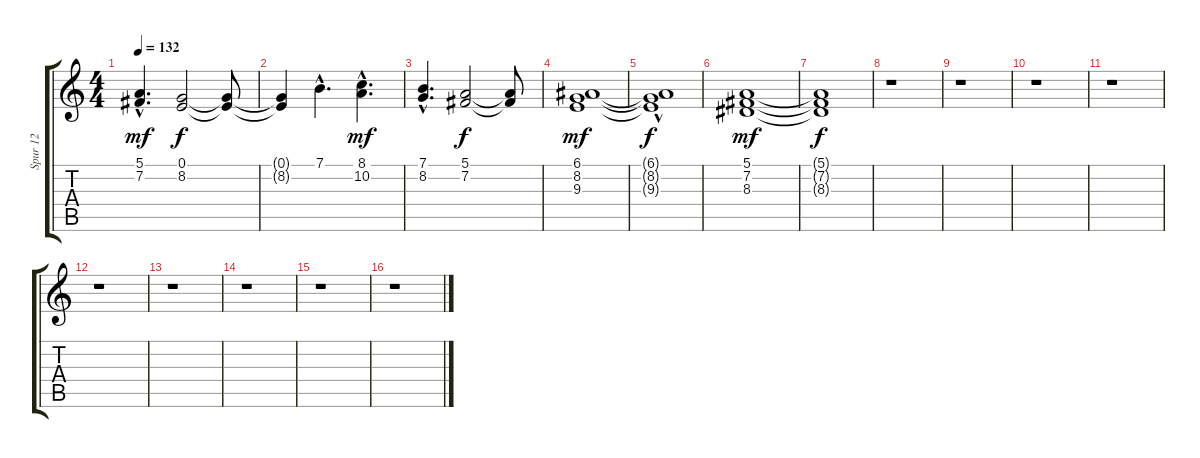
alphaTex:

\track ("Spur 12" "Spur 12") {instrument choiraahs}
\staff {score tabs}
\tuning (E4 B3 G3 D3 A2 E2) {hide}
\ts (4 4)
\tempo 132
\clef g2
\ks c
(5.1{hac} 7.2{hac}).4{d dy mf} (0.1 8.2).2{dy f} (0.1{t} 8.2{t}).8 |
(0.1{t} 8.2{t}).4 7.1{hac}.4{d} (8.1{hac} 10.2{hac}).4{d dy mf} |
(7.1{hac} 8.2{hac}).4{d} (5.1 7.2).2{dy f} (5.1{t} 7.2{t}).8 |
(6.1 8.2 9.3).1{dy mf} |
(6.1{t} 8.2{hac t} 9.3{t}).1{dy f} |
(5.1 7.2 8.3).1{dy mf} |
(5.1{t} 7.2{t} 8.3{t}).1{dy f} |
r.1 |
r.1 |
r.1 |
r.1 |
r.1 |
r.1 |
r.1 |
r.1 |
r.1
